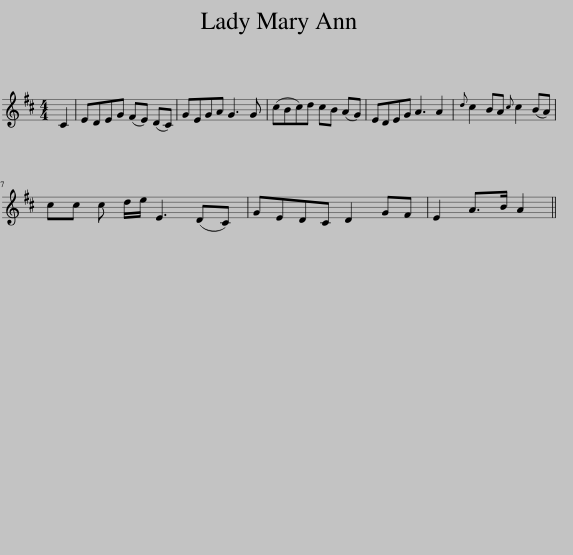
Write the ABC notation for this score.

X:1
L:1/8
M:4/4
I:linebreak $
K:D
V:1 treble
V:1
 C2 | EDEG (FE) (DC) | GEGA G3 G | (cBc)d cB (AG) | EDEG A3 A2 | %5
{d} c2 BA{c} c2 (BA) |$ cc c d/e/ E3 (DC) | GEDC D2 GF | E2 A>B A2 || %9
